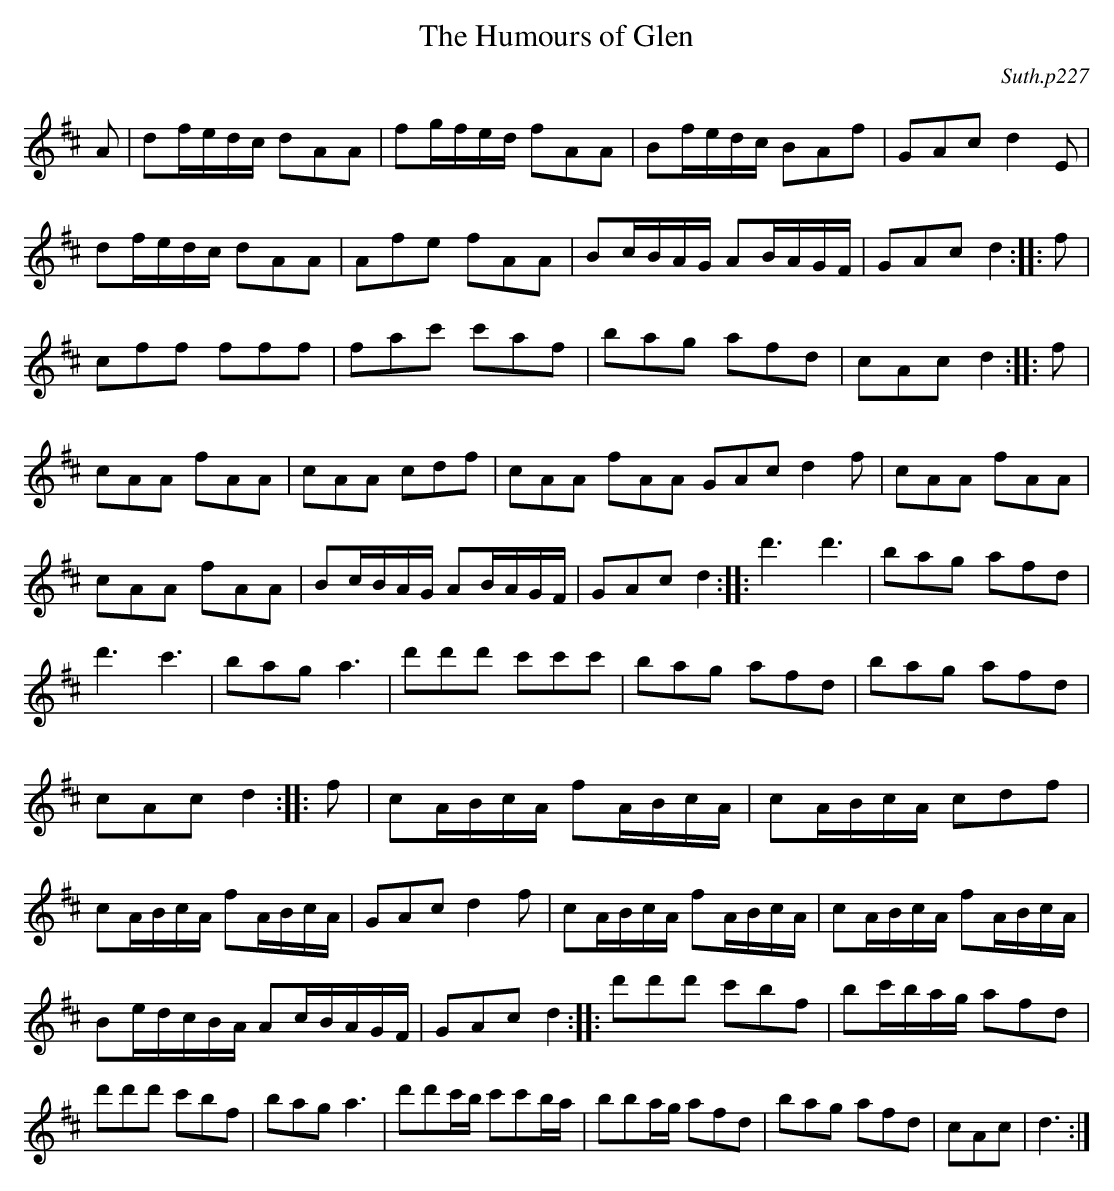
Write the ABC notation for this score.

X:1
T:The Humours of Glen
C:Suth.p227
L:1/8
K:D
A|df/e/d/c/ dAA|fg/f/e/d/ fAA|Bf/e/d/c/ BAf|GAc d2E|df/e/d/c/ dAA|Afe fAA|Bc/B/A/G/ AB/A/G/F/|GAc d2::\
f|cff fff|fac' c'af|bag afd|cAc d2::\
f|cAA fAA|cAA cdf|cAA fAA GAc d2f|cAA fAA|cAA fAA|Bc/B/A/G/ AB/A/G/F/|GAc d2::\
d'3d'3|bag afd|d'3c'3|bag a3|d'd'd' c'c'c'|bag afd|bag afd|cAcd2::\
f|cA/B/c/A/ fA/B/c/A/|cA/B/c/A/ cdf|cA/B/c/A/ fA/B/c/A/|GAc d2f|cA/B/c/A/ fA/B/c/A/|cA/B/c/A/ fA/B/c/A/|Be/d/c/B/A/ Ac/B/A/G/F/|GAc d2::\
d'd'd' c'bf|bc'/b/a/g/ afd|d'd'd' c'bf|bag a3|d'd'c'/b/ c'c'b/a/|bba/g/ afd|bag afd|cAc|d3:|
